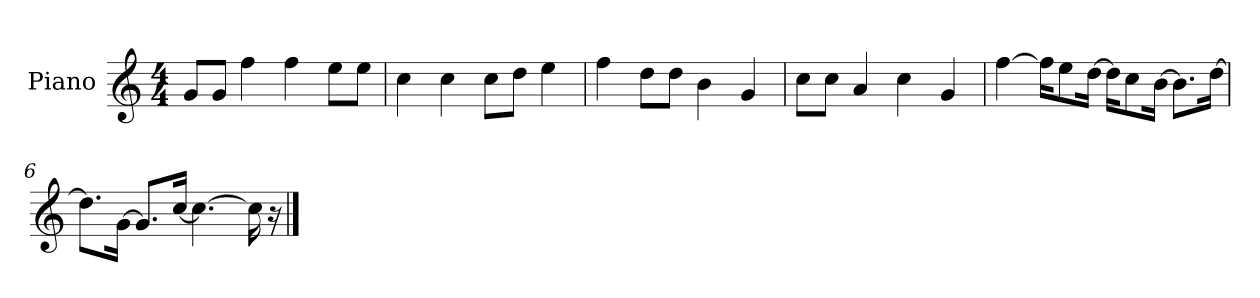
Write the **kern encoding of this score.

**kern
*part1
*staff1
*I"Piano
*I'P-no
*clefG2
*k[]
*M4/4
*MM90
=1
8g/L
8g/J
4ff\
4ff\
8ee\L
8ee\J
=2
4cc\
4cc\
8cc\L
8dd\J
4ee\
=3
4ff\
8dd\L
8dd\J
4b\
4g/
=4
8cc\L
8cc\J
4a/
4cc\
4g/
=5
[4ff\
16ff\KL]
8ee\
[16dd\Jk
16dd\KL]
8cc\
[16b\Jk
8.b\L]
[16dd\Jk
!!LO:LB:g=z
=6
8.dd\L]
[16g\Jk
8.g/L]
[16cc/Jk
4.cc\_
16cc\]
16r
==
*-
